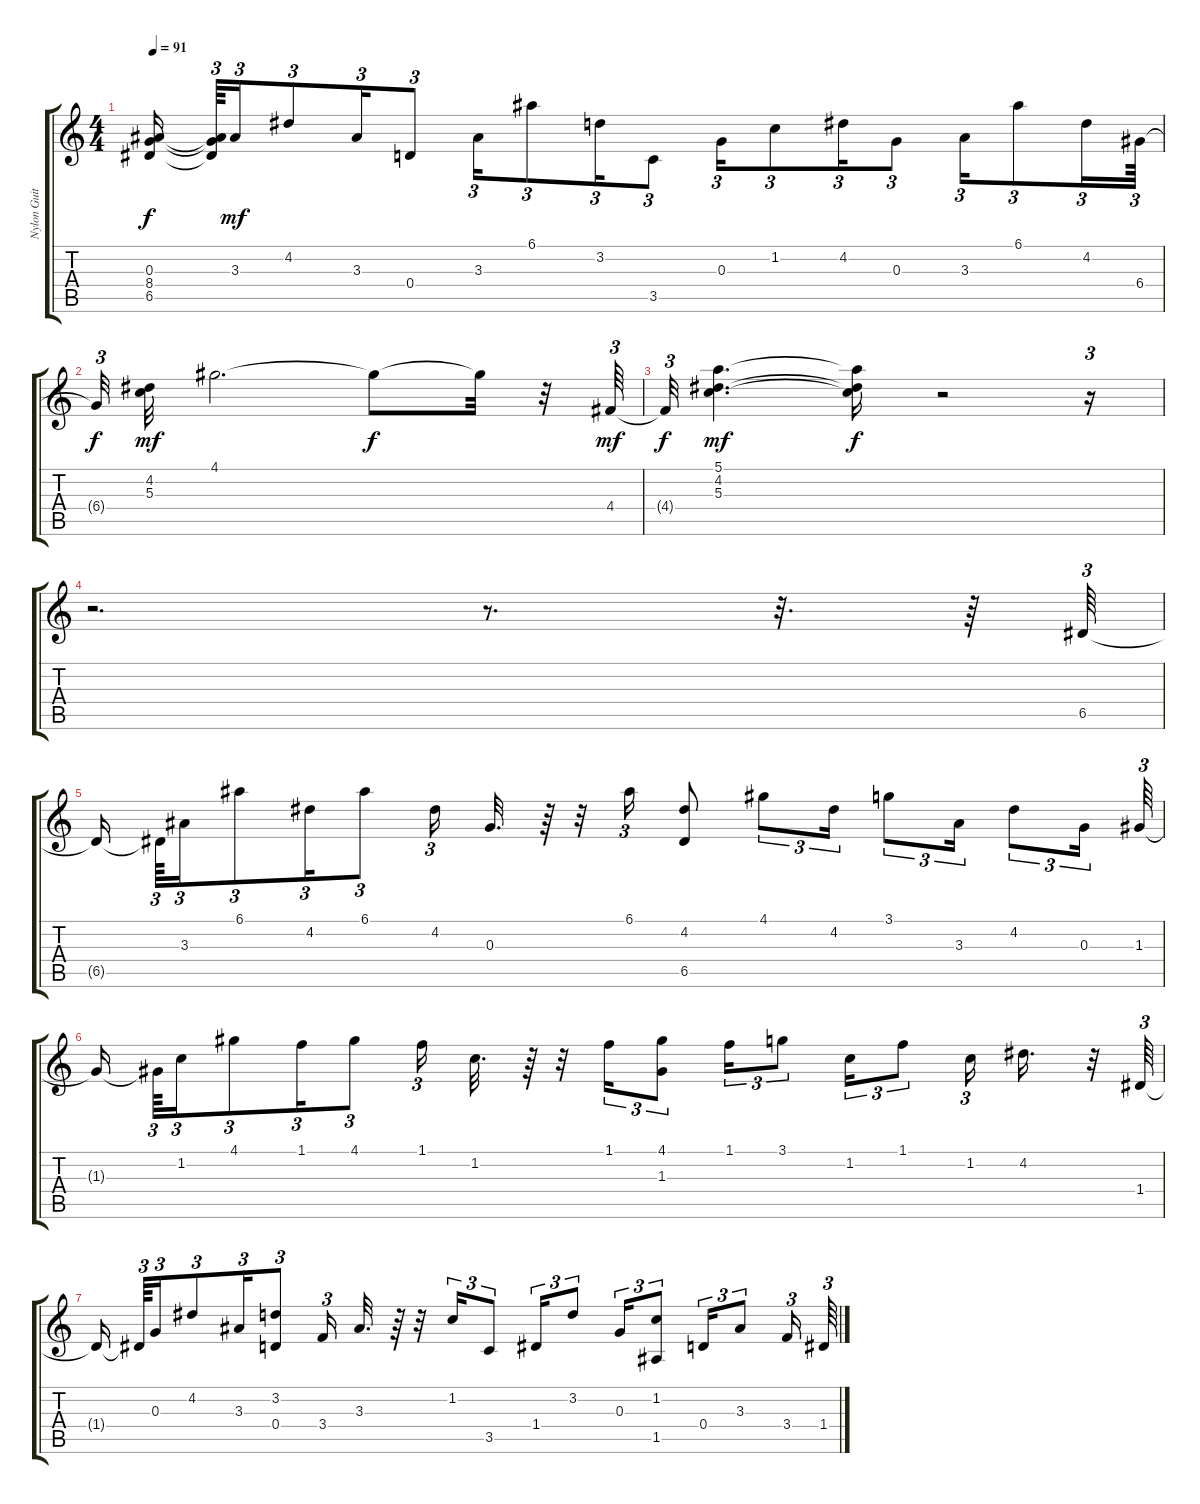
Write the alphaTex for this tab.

\track ("Nylon Guitar" "Nylon Guit") {instrument acousticguitarnylon}
\staff {score tabs}
\tuning (E4 B3 G3 D3 A2 E2) {hide}
\ts (4 4)
\tempo 91
\clef g2
\ks c
(0.3{t} 8.4{t} 6.5{t}).16{dy f} (0.3{t} 8.4{t} 6.5{t}).64{tu (3 2)} 3.3.16{tu (3 2) dy mf} 4.2.8{tu (3 2)} 3.3.16{tu (3 2)} 0.4.8{tu (3 2)} 3.3.16{tu (3 2)} 6.1.8{tu (3 2)} 3.2.16{tu (3 2)} 3.5.8{tu (3 2)} 0.3.16{tu (3 2)} 1.2.8{tu (3 2)} 4.2.16{tu (3 2)} 0.3.8{tu (3 2)} 3.3.16{tu (3 2)} 6.1.8{tu (3 2)} 4.2.16{tu (3 2)} 6.4.64{tu (3 2)} |
6.4{t}.32{tu (3 2) dy f} (4.2 5.3).32{dy mf} 4.1.2{d} 4.1{t}.8{dy f} 4.1{t}.32 r.32 4.4.64{tu (3 2) dy mf} |
4.4{t}.32{tu (3 2) dy f} (5.1 4.2 5.3).4{d dy mf} (5.1{t} 4.2{t} 5.3{t}).16{dy f} r.2 r.16{tu (3 2)} |
r.2{d} r.8{d} r.32{d} r.64 6.5.64{tu (3 2)} |
6.5{t}.16 6.5{t}.64{tu (3 2)} 3.3.16{tu (3 2)} 6.1.8{tu (3 2)} 4.2.16{tu (3 2)} 6.1.8{tu (3 2)} 4.2.16{tu (3 2)} 0.3.32{d} r.64 r.32 6.1.16{tu (3 2)} (4.2 6.5).8 4.1.8{tu (3 2)} 4.2.16{tu (3 2)} 3.1.8{tu (3 2)} 3.3.16{tu (3 2)} 4.2.8{tu (3 2)} 0.3.16{tu (3 2)} 1.3.64{tu (3 2)} |
1.3{t}.16 1.3{t}.64{tu (3 2)} 1.2.16{tu (3 2)} 4.1.8{tu (3 2)} 1.1.16{tu (3 2)} 4.1.8{tu (3 2)} 1.1.16{tu (3 2)} 1.2.32{d} r.64 r.32 1.1.16{tu (3 2)} (4.1 1.3).8{tu (3 2)} 1.1.16{tu (3 2)} 3.1.8{tu (3 2)} 1.2.16{tu (3 2)} 1.1.8{tu (3 2)} 1.2.16{tu (3 2)} 4.2.16{d} r.32 1.4.64{tu (3 2)} |
1.4{t}.16 1.4{t}.64{tu (3 2)} 0.3.16{tu (3 2)} 4.2.8{tu (3 2)} 3.3.16{tu (3 2)} (3.2 0.4).8{tu (3 2)} 3.4.16{tu (3 2)} 3.3.32{d} r.64 r.32 1.2.16{tu (3 2)} 3.5.8{tu (3 2)} 1.4.16{tu (3 2)} 3.2.8{tu (3 2)} 0.3.16{tu (3 2)} (1.2 1.5).8{tu (3 2)} 0.4.16{tu (3 2)} 3.3.8{tu (3 2)} 3.4.16{tu (3 2)} 1.4.64{tu (3 2)}
